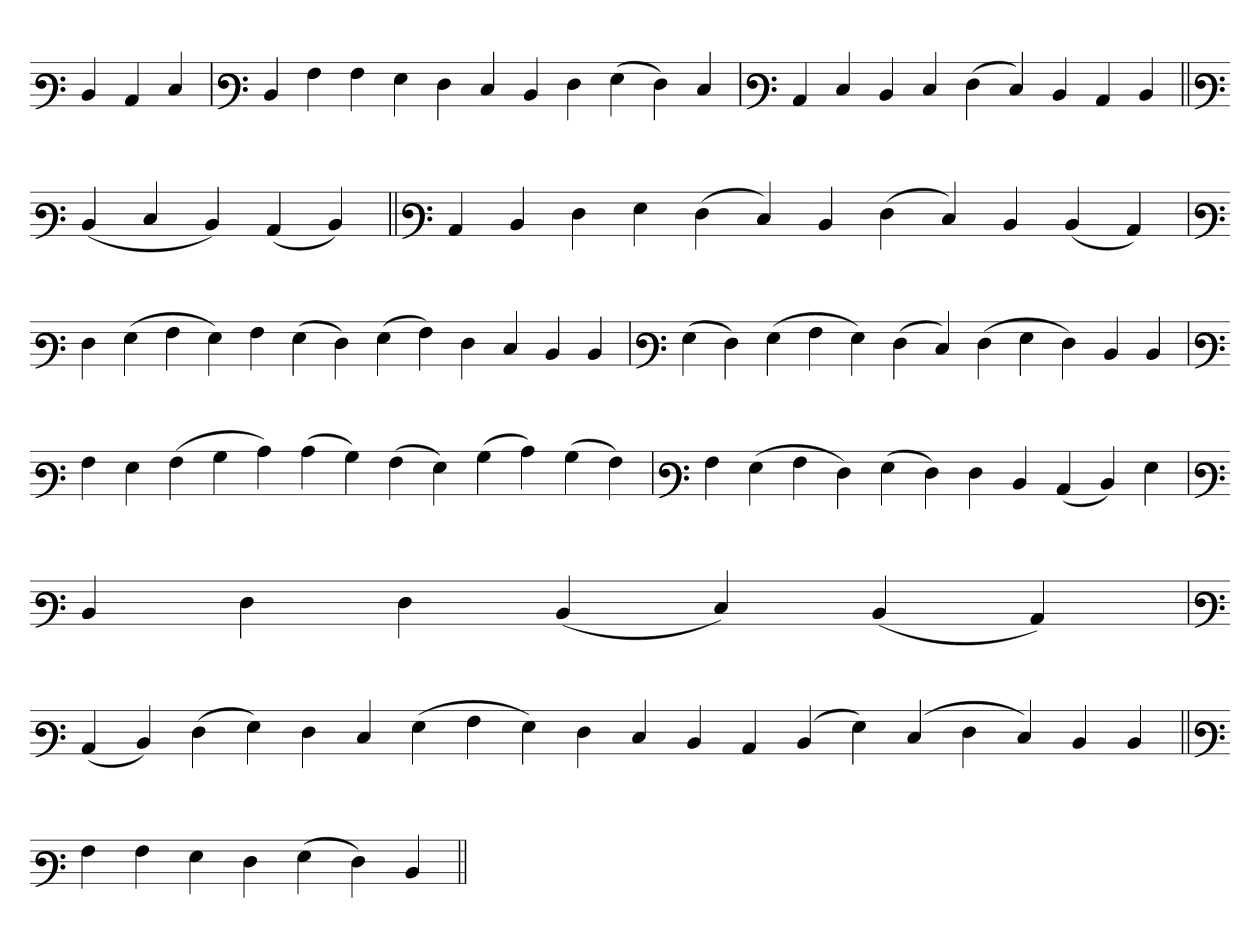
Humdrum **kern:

**kern
*part1
*staff1
*clefF3
=
4D
4C
4E
='
*clefF3
4D
4A
4A
4G
4F
4E
4D
4F
(4G
4F)
4E
=`
*clefF3
4C
4E
4D
4E
(4F
4E)
4D
4C
4D
=||
*clefF3
(4D
4E
4D)
(4C
4D)
=||
*clefF3
4C
4D
4F
4G
(4F
4E)
4D
(4F
4E)
4D
(4D
4C)
=`
*clefF3
4F
(4G
4A
4G)
4A
(4G
4F)
(4G
4A)
4F
4E
4D
4D
='
*clefF3
(4G
4F)
(4G
4A
4G)
(4F
4E)
(4F
4G
4F)
4D
4D
=
*clefF3
4A
4G
(4A
4B
4c)
(4c
4B)
(4A
4G)
(4B
4c)
(4B
4A)
=`
*clefF3
4A
(4G
4A
4F)
(4G
4F)
4F
4D
(4C
4D)
4G
=`
*clefF3
4D
4F
4F
(4D
4E)
(4D
4C)
='
*clefF3
(4C
4D)
(4F
4G)
4F
4E
(4G
4A
4G)
4F
4E
4D
4C
(4D
4G)
(4E
4F
4E)
4D
4D
=||
*clefF3
4A
4A
4G
4F
(4G
4F)
4D
=||
*-
